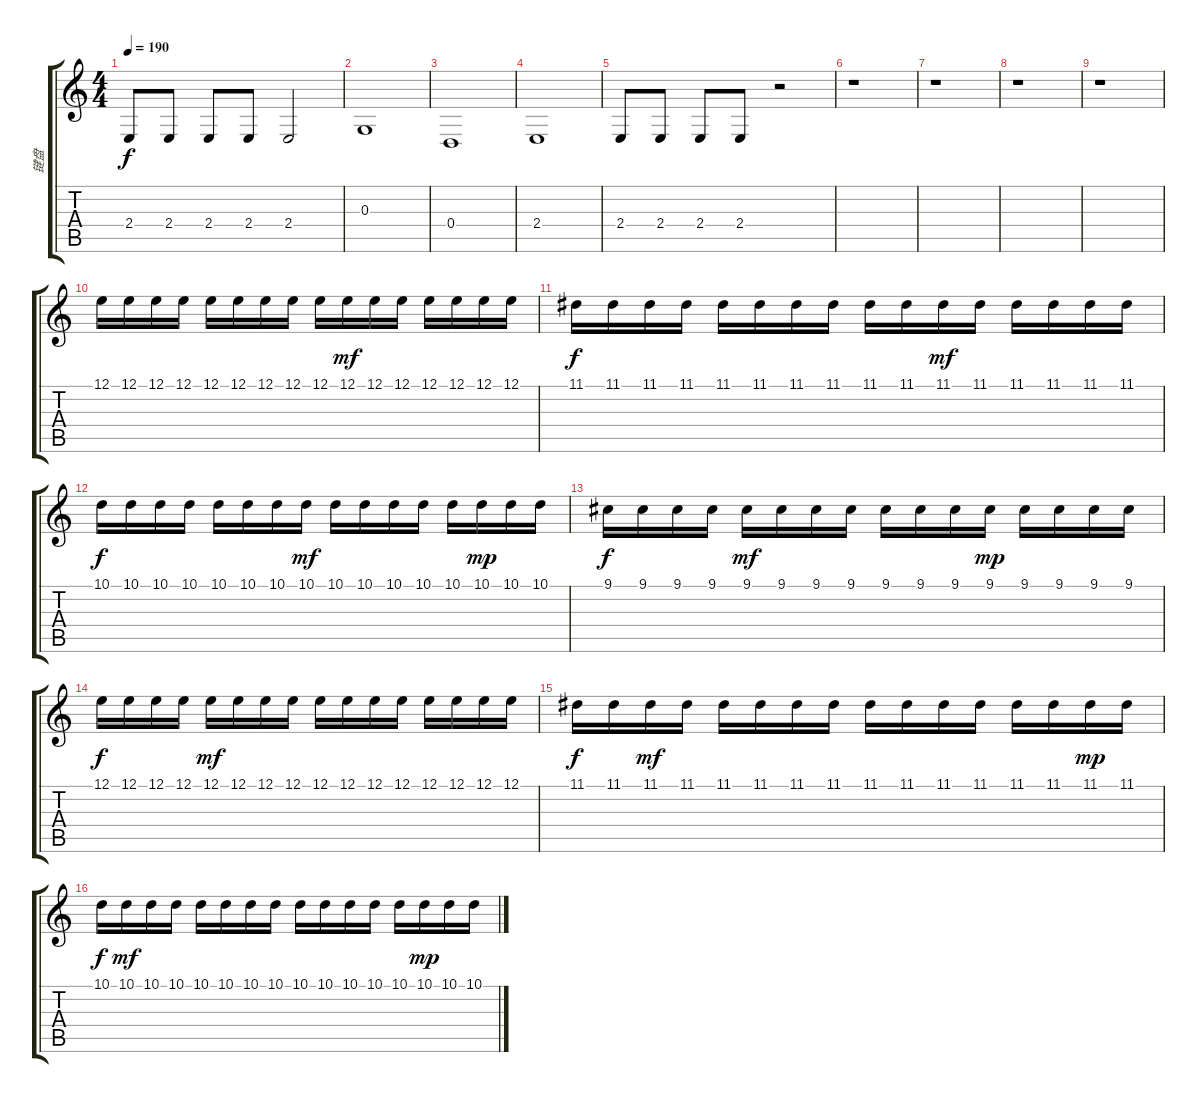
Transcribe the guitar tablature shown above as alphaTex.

\track ("键盘" "键盘") {instrument synthbrass1}
\staff {score tabs}
\tuning (E4 B3 G3 D3 A2 E2) {hide}
\ts (4 4)
\tempo 190
\clef g2
\ks c
2.4{t}.8{dy f} 2.4.8 2.4.8 2.4.8 2.4.2 |
0.3.1 |
0.4.1 |
2.4.1 |
2.4.8 2.4.8 2.4.8 2.4.8 r.2 |
r.1 |
r.1 |
r.1 |
r.1 |
12.1.16 12.1.16 12.1.16 12.1.16 12.1.16 12.1.16 12.1.16 12.1.16 12.1.16 12.1.16{dy mf} 12.1.16 12.1.16 12.1.16 12.1.16 12.1.16 12.1.16 |
11.1.16{dy f} 11.1.16 11.1.16 11.1.16 11.1.16 11.1.16 11.1.16 11.1.16 11.1.16 11.1.16 11.1.16{dy mf} 11.1.16 11.1.16 11.1.16 11.1.16 11.1.16 |
10.1.16{dy f} 10.1.16 10.1.16 10.1.16 10.1.16 10.1.16 10.1.16 10.1.16{dy mf} 10.1.16 10.1.16 10.1.16 10.1.16 10.1.16 10.1.16{dy mp} 10.1.16 10.1.16 |
9.1.16{dy f} 9.1.16 9.1.16 9.1.16 9.1.16{dy mf} 9.1.16 9.1.16 9.1.16 9.1.16 9.1.16 9.1.16 9.1.16{dy mp} 9.1.16 9.1.16 9.1.16 9.1.16 |
12.1.16{dy f} 12.1.16 12.1.16 12.1.16 12.1.16{dy mf} 12.1.16 12.1.16 12.1.16 12.1.16 12.1.16 12.1.16 12.1.16 12.1.16 12.1.16 12.1.16 12.1.16 |
11.1.16{dy f} 11.1.16 11.1.16{dy mf} 11.1.16 11.1.16 11.1.16 11.1.16 11.1.16 11.1.16 11.1.16 11.1.16 11.1.16 11.1.16 11.1.16 11.1.16{dy mp} 11.1.16 |
10.1.16{dy f} 10.1.16{dy mf} 10.1.16 10.1.16 10.1.16 10.1.16 10.1.16 10.1.16 10.1.16 10.1.16 10.1.16 10.1.16 10.1.16 10.1.16{dy mp} 10.1.16 10.1.16
